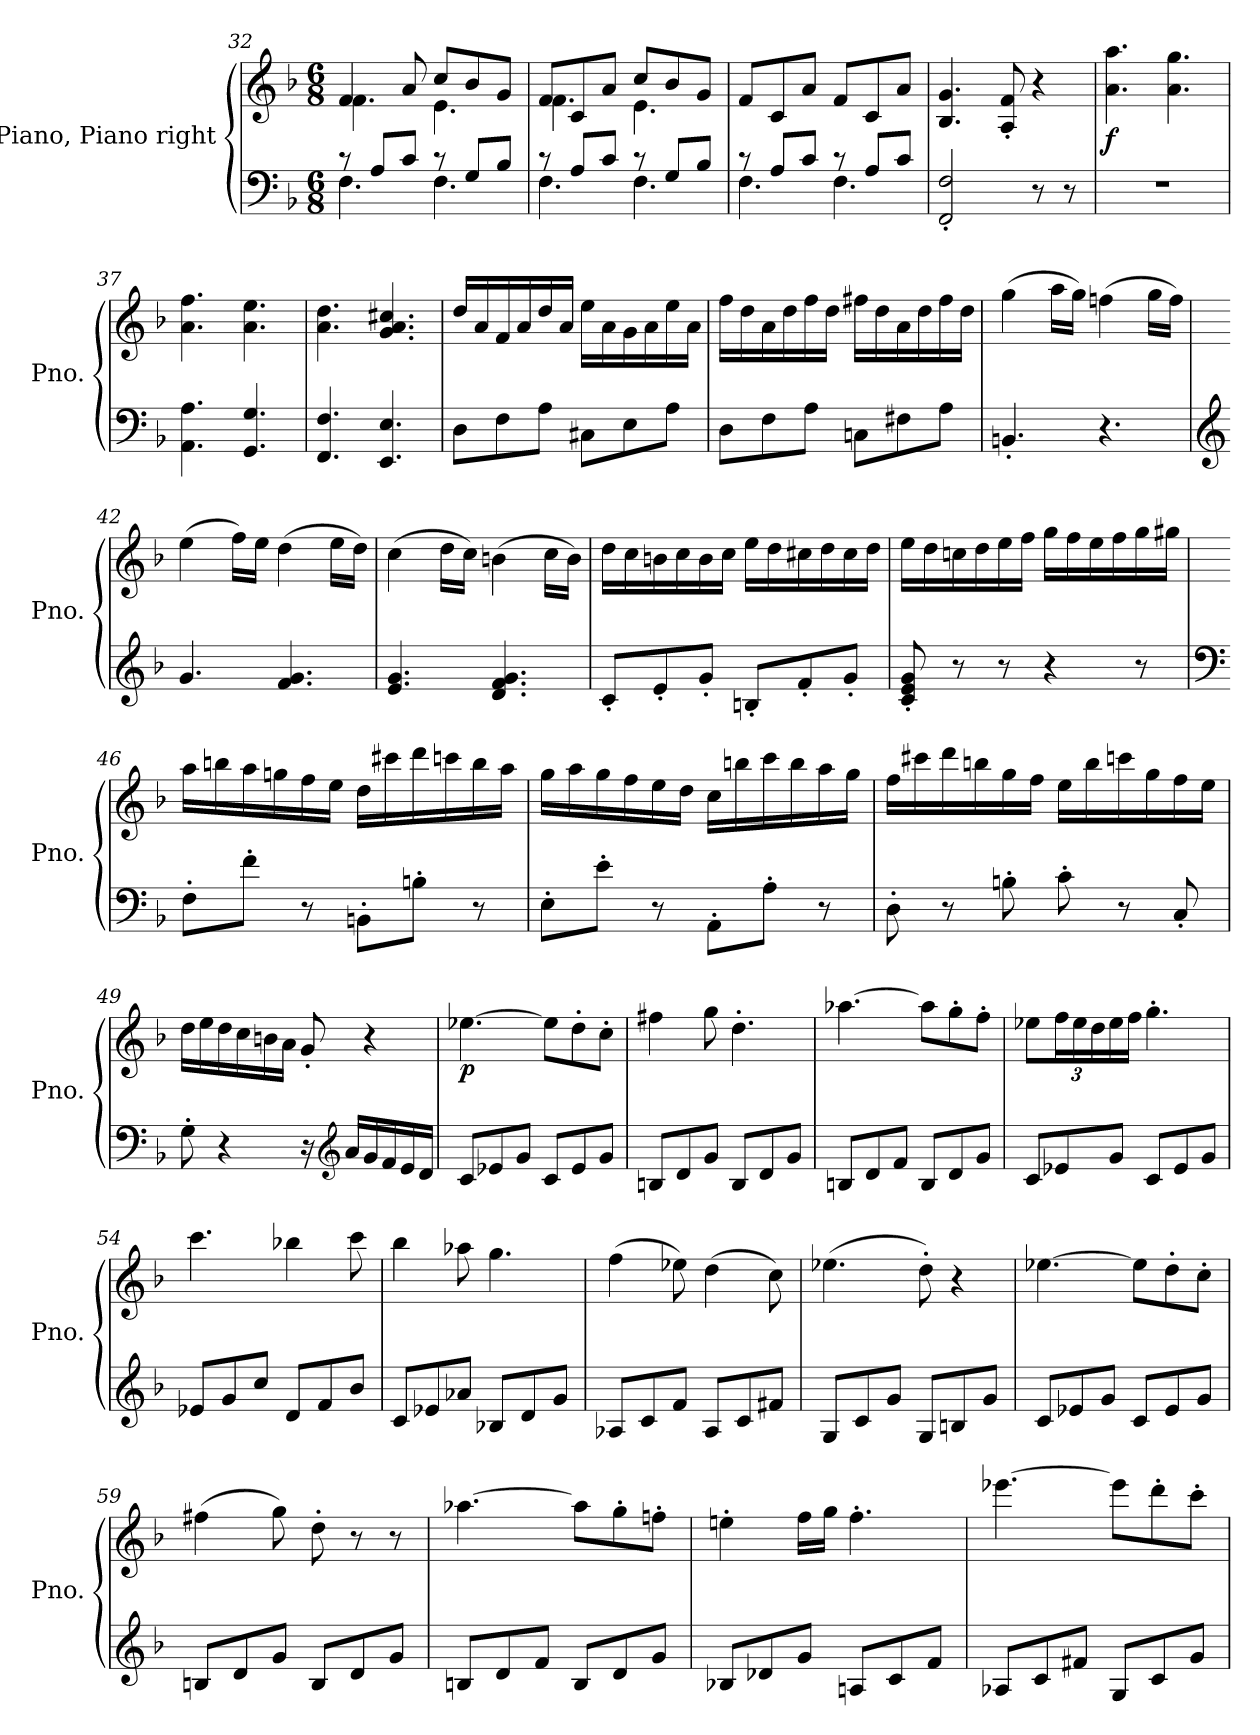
**kern	**kern	**dynam
*part1	*part1	*part1
*staff2	*staff1	*staff1/2
*I"Piano, Piano right	*	*
*I'Pno.	*	*
*clefF4	*clefG2	*
*k[b-]	*k[b-]	*
*M6/8	*M6/8	*
=32	=32	=32
*^	*^	*
8r	4.F\	4f/	4.f\	.
8A/L	.	.	.	.
8c/J	.	8a/	.	.
8r	4.F\	8cc/L	4.e\	.
8G/L	.	8b-/	.	.
8B-/J	.	8g/J	.	.
!!LO:LB:g=z	!!
=33	=33	=33	=33	=33
8r	4.F\	8f/L	4.f\	.
8A/L	.	8c/	.	.
8c/J	.	8a/J	.	.
8r	4.F\	8cc/L	4.e\	.
8G/L	.	8b-/	.	.
8B-/J	.	8g/J	.	.
*	*	*v	*v	*
=34	=34	=34	=34
8r	4.F\	8f/L	.
8A/L	.	8c/	.
8c/J	.	8a/J	.
8r	4.F\	8f/L	.
8A/L	.	8c/	.
8c/J	.	8a/J	.
*v	*v	*	*
=35	=35	=35
2FF/' 2F/'	4.B-/ 4.g/	.
.	8A/' 8f/'	.
8r	4r	.
8r	.	.
=36	=36	=36
!	!	!LO:DY:b
2.r	4.a\ 4.aa\	f
.	4.a\ 4.gg\	.
=37	=37	=37
4.AA\ 4.A\	4.a\ 4.ff\	.
4.GG/ 4.G/	4.a\ 4.ee\	.
=38	=38	=38
4.FF/ 4.F/	4.a\ 4.dd\	.
4.EE/ 4.E/	4.g/ 4.a/ 4.cc#X/	.
=39	=39	=39
8D\L	16dd/LL	.
.	16a/	.
8F\	16f/	.
.	16a/	.
8A\J	16dd/	.
.	16a/JJ	.
8C#X\L	16ee\LL	.
.	16a\	.
8E\	16g\	.
.	16a\	.
8A\J	16ee\	.
.	16a\JJ	.
!!LO:LB:g=z
=40	=40	=40
8D\L	16ff\LL	.
.	16dd\	.
8F\	16a\	.
.	16dd\	.
8A\J	16ff\	.
.	16dd\JJ	.
8Cn\L	16ff#X\LL	.
.	16dd\	.
8F#X\	16a\	.
.	16dd\	.
8A\J	16ff#\	.
.	16dd\JJ	.
=41	=41	=41
4.BBn'/	(4gg\	.
.	16aa\LL	.
.	16gg\JJ)	.
4.r	(4ffn\	.
.	16gg\LL	.
.	16ff\JJ)	.
=42	=42	=42
*clefG2	*	*
4.g/	(4ee\	.
.	16ff\LL)	.
.	16ee\JJ	.
4.f/ 4.g/	(4dd\	.
.	16ee\LL	.
.	16dd\JJ)	.
=43	=43	=43
4.e/ 4.g/	(4cc\	.
.	16dd\LL	.
.	16cc\JJ)	.
4.d/ 4.f/ 4.g/	(4bn\	.
.	16cc\LL	.
.	16b\JJ)	.
=44	=44	=44
8c'/L	16dd\LL	.
.	16cc\	.
8e'/	16bn\	.
.	16cc\	.
8g'/J	16b\	.
.	16cc\JJ	.
8Bn'/L	16ee\LL	.
.	16dd\	.
8f'/	16cc#X\	.
.	16dd\	.
8g'/J	16cc#\	.
.	16dd\JJ	.
!!LO:LB:g=z
=45	=45	=45
8c/' 8e/' 8g/'	16ee\LL	.
.	16dd\	.
8r	16ccn\	.
.	16dd\	.
8r	16ee\	.
.	16ff\JJ	.
4r	16gg\LL	.
.	16ff\	.
.	16ee\	.
.	16ff\	.
8r	16gg\	.
.	16gg#X\JJ	.
=46	=46	=46
*clefF4	*	*
8F'\L	16aa\LL	.
.	16bbn\	.
8f'\J	16aa\	.
.	16ggn\	.
8r	16ff\	.
.	16ee\JJ	.
8BBn'\L	16dd\LL	.
.	16ccc#X\	.
8Bn'\J	16ddd\	.
.	16cccn\	.
8r	16bb\	.
.	16aa\JJ	.
=47	=47	=47
8E'\L	16gg\LL	.
.	16aa\	.
8e'\J	16gg\	.
.	16ff\	.
8r	16ee\	.
.	16dd\JJ	.
8AA'\L	16cc\LL	.
.	16bbn\	.
8A'\J	16ccc\	.
.	16bb\	.
8r	16aa\	.
.	16gg\JJ	.
!!LO:LB:g=z
=48	=48	=48
8D'\	16ff\LL	.
.	16ccc#X\	.
8r	16ddd\	.
.	16bbn\	.
8Bn'\	16gg\	.
.	16ff\JJ	.
8c'\	16ee\LL	.
.	16bb\	.
8r	16cccn\	.
.	16gg\	.
8C'/	16ff\	.
.	16ee\JJ	.
=49	=49	=49
8G'\	16dd\LL	.
.	16ee\	.
4r	16dd\	.
.	16cc\	.
.	16bn\	.
.	16a\JJ	.
16r	8g'/	.
*clefG2	*	*
16a/LL	.	.
16g/	4r	.
16f/	.	.
16e/	.	.
16d/JJ	.	.
=50	=50	=50
!	!	!LO:DY:b
8c/L	[4.ee-X\	p
8e-X/	.	.
8g/J	.	.
8c/L	8ee-\L]	.
8e-/	8dd'\	.
8g/J	8cc'\J	.
=51	=51	=51
8Bn/L	4ff#X\	.
8d/	.	.
8g/J	8gg\	.
8B/L	4.dd'\	.
8d/	.	.
8g/J	.	.
!!LO:LB:g=z
=52	=52	=52
8Bn/L	[4.aa-X\	.
8d/	.	.
8f/J	.	.
8B/L	8aa-\L]	.
8d/	8gg'\	.
8g/J	8ff'\J	.
=53	=53	=53
8c/L	8ee-X\L	.
*	*Xbrackettup	*
8e-X/	24ff\L	.
.	24ee-\	.
.	24dd\	.
8g/J	16ee-\	.
.	16ff\JJ	.
8c/L	4.gg'\	.
8e-/	.	.
8g/J	.	.
=54	=54	=54
8e-X/L	4.ccc\	.
8g/	.	.
8cc/J	.	.
8d/L	4bb-X\	.
8f/	.	.
8b-/J	8ccc\	.
=55	=55	=55
8c/L	4bb-\	.
8e-X/	.	.
8a-X/J	8aa-X\	.
8B-X/L	4.gg\	.
8d/	.	.
8g/J	.	.
=56	=56	=56
8A-X/L	(4ff\	.
8c/	.	.
8f/J	8ee-X\)	.
8A-/L	(4dd\	.
8c/	.	.
8f#X/J	8cc\)	.
=57	=57	=57
8G/L	(4.ee-X\	.
8c/	.	.
8g/J	.	.
8G/L	8dd'\)	.
8Bn/	4r	.
8g/J	.	.
!!LO:PB:g=z
=58	=58	=58
8c/L	[4.ee-X\	.
8e-X/	.	.
8g/J	.	.
8c/L	8ee-\L]	.
8e-/	8dd'\	.
8g/J	8cc'\J	.
=59	=59	=59
8Bn/L	(4ff#X\	.
8d/	.	.
8g/J	8gg\)	.
8B/L	8dd'\	.
8d/	8r	.
8g/J	8r	.
=60	=60	=60
8Bn/L	[4.aa-X\	.
8d/	.	.
8f/J	.	.
8B/L	8aa-\L]	.
8d/	8gg'\	.
8g/J	8ffn'\J	.
=61	=61	=61
8B-X/L	4een'\	.
8d-X/	.	.
8g/J	16ff\LL	.
.	16gg\JJ	.
8An/L	4.ff'\	.
8c/	.	.
8f/J	.	.
=62	=62	=62
8A-X/L	[4.eee-X\	.
8c/	.	.
8f#X/J	.	.
8G/L	8eee-\L]	.
8c/	8ddd'\	.
8g/J	8ccc'\J	.
=	=	=
*-	*-	*-
